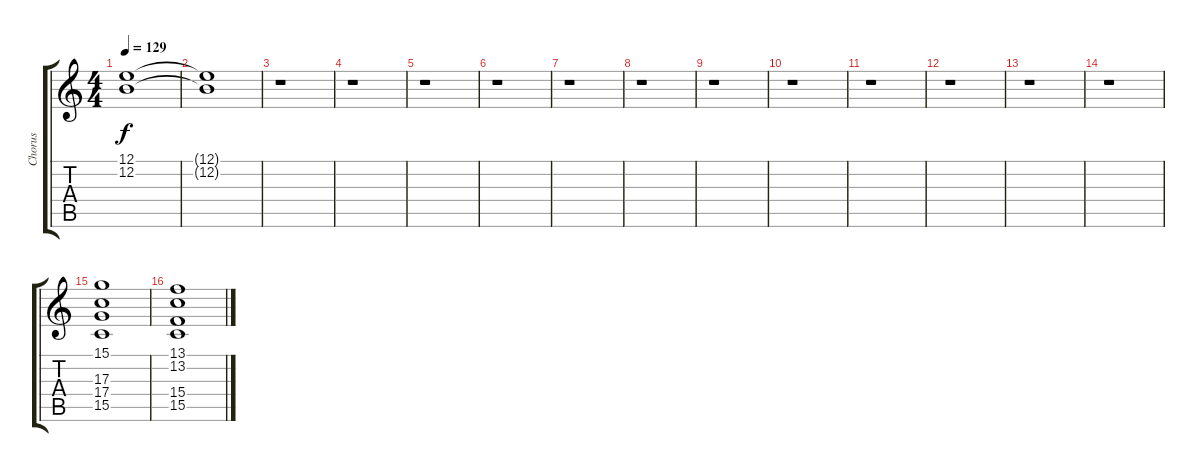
\track ("Chorus" "Chorus") {instrument choiraahs}
\staff {score tabs}
\tuning (E4 B3 G3 D3 A2 E2) {hide}
\ts (4 4)
\tempo 129
\clef g2
\ks c
(12.1 12.2).1{dy f} |
(12.1{t} 12.2{t}).1 |
r.1 |
r.1 |
r.1 |
r.1 |
r.1 |
r.1 |
r.1 |
r.1 |
r.1 |
r.1 |
r.1 |
r.1 |
(15.1 17.3 17.4 15.5).1 |
(13.1 13.2 15.4 15.5).1
